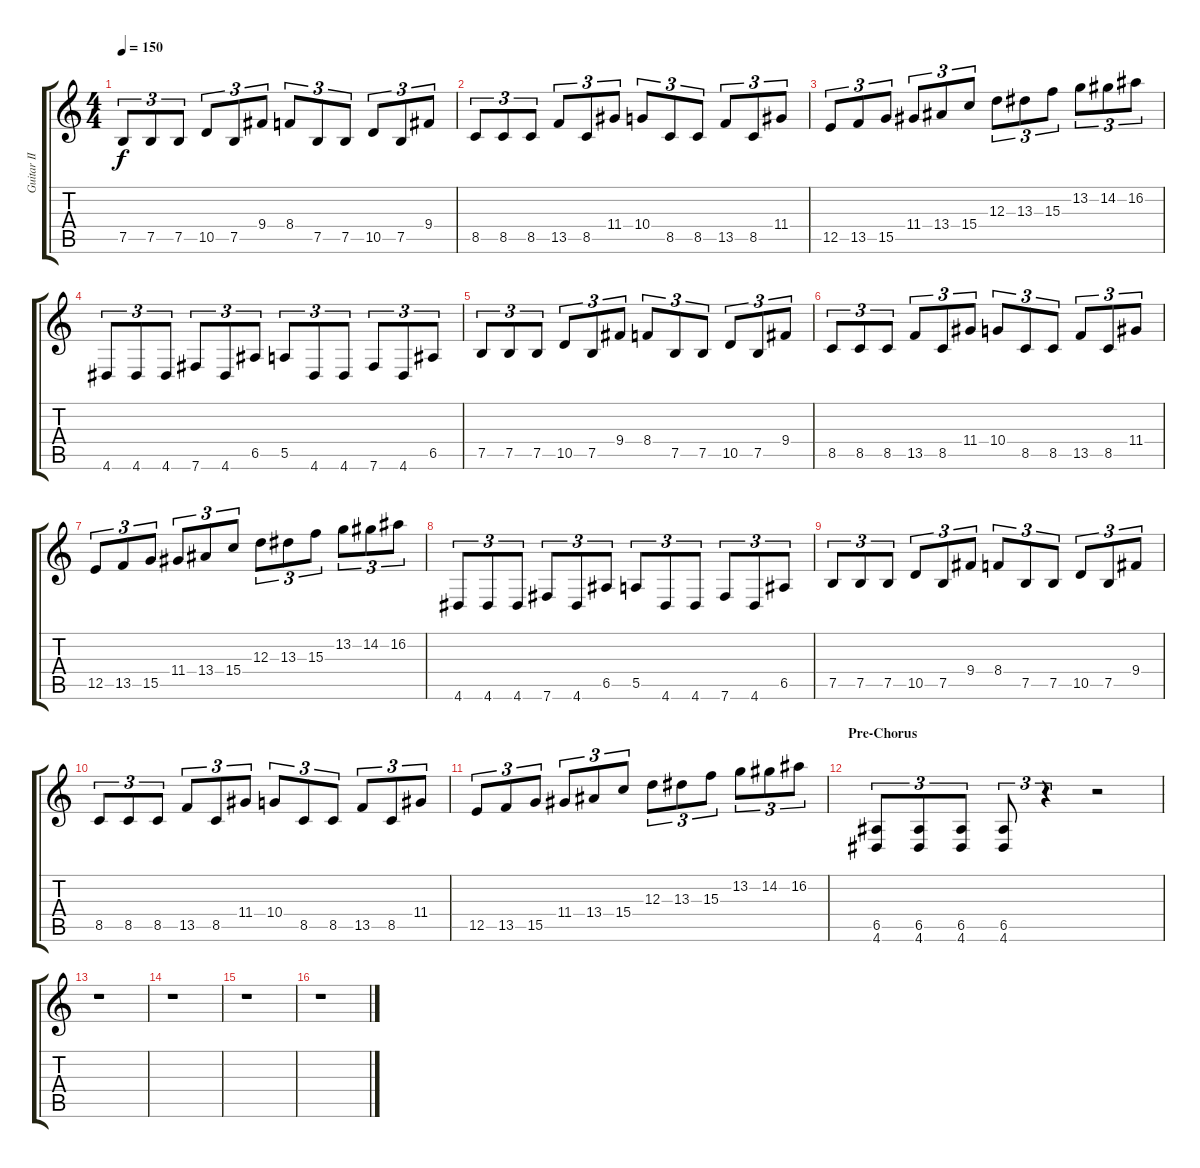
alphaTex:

\track ("Guitar II" "Guitar II") {instrument distortionguitar}
\staff {score tabs}
\tuning (B3 Gb3 D3 A2 E2 B1) {hide}
\ts (4 4)
\tempo 150
\clef g2
\ks c
7.5.8{tu (3 2) dy f} 7.5.8{tu (3 2)} 7.5.8{tu (3 2)} 10.5.8{tu (3 2)} 7.5.8{tu (3 2)} 9.4.8{tu (3 2)} 8.4.8{tu (3 2)} 7.5.8{tu (3 2)} 7.5.8{tu (3 2)} 10.5.8{tu (3 2)} 7.5.8{tu (3 2)} 9.4.8{tu (3 2)} |
8.5.8{tu (3 2)} 8.5.8{tu (3 2)} 8.5.8{tu (3 2)} 13.5.8{tu (3 2)} 8.5.8{tu (3 2)} 11.4.8{tu (3 2)} 10.4.8{tu (3 2)} 8.5.8{tu (3 2)} 8.5.8{tu (3 2)} 13.5.8{tu (3 2)} 8.5.8{tu (3 2)} 11.4.8{tu (3 2)} |
12.5.8{tu (3 2)} 13.5.8{tu (3 2)} 15.5.8{tu (3 2)} 11.4.8{tu (3 2)} 13.4.8{tu (3 2)} 15.4.8{tu (3 2)} 12.3.8{tu (3 2)} 13.3.8{tu (3 2)} 15.3.8{tu (3 2)} 13.2.8{tu (3 2)} 14.2.8{tu (3 2)} 16.2.8{tu (3 2)} |
4.6.8{tu (3 2)} 4.6.8{tu (3 2)} 4.6.8{tu (3 2)} 7.6.8{tu (3 2)} 4.6.8{tu (3 2)} 6.5.8{tu (3 2)} 5.5.8{tu (3 2)} 4.6.8{tu (3 2)} 4.6.8{tu (3 2)} 7.6.8{tu (3 2)} 4.6.8{tu (3 2)} 6.5.8{tu (3 2)} |
7.5.8{tu (3 2)} 7.5.8{tu (3 2)} 7.5.8{tu (3 2)} 10.5.8{tu (3 2)} 7.5.8{tu (3 2)} 9.4.8{tu (3 2)} 8.4.8{tu (3 2)} 7.5.8{tu (3 2)} 7.5.8{tu (3 2)} 10.5.8{tu (3 2)} 7.5.8{tu (3 2)} 9.4.8{tu (3 2)} |
8.5.8{tu (3 2)} 8.5.8{tu (3 2)} 8.5.8{tu (3 2)} 13.5.8{tu (3 2)} 8.5.8{tu (3 2)} 11.4.8{tu (3 2)} 10.4.8{tu (3 2)} 8.5.8{tu (3 2)} 8.5.8{tu (3 2)} 13.5.8{tu (3 2)} 8.5.8{tu (3 2)} 11.4.8{tu (3 2)} |
12.5.8{tu (3 2)} 13.5.8{tu (3 2)} 15.5.8{tu (3 2)} 11.4.8{tu (3 2)} 13.4.8{tu (3 2)} 15.4.8{tu (3 2)} 12.3.8{tu (3 2)} 13.3.8{tu (3 2)} 15.3.8{tu (3 2)} 13.2.8{tu (3 2)} 14.2.8{tu (3 2)} 16.2.8{tu (3 2)} |
4.6.8{tu (3 2)} 4.6.8{tu (3 2)} 4.6.8{tu (3 2)} 7.6.8{tu (3 2)} 4.6.8{tu (3 2)} 6.5.8{tu (3 2)} 5.5.8{tu (3 2)} 4.6.8{tu (3 2)} 4.6.8{tu (3 2)} 7.6.8{tu (3 2)} 4.6.8{tu (3 2)} 6.5.8{tu (3 2)} |
7.5.8{tu (3 2)} 7.5.8{tu (3 2)} 7.5.8{tu (3 2)} 10.5.8{tu (3 2)} 7.5.8{tu (3 2)} 9.4.8{tu (3 2)} 8.4.8{tu (3 2)} 7.5.8{tu (3 2)} 7.5.8{tu (3 2)} 10.5.8{tu (3 2)} 7.5.8{tu (3 2)} 9.4.8{tu (3 2)} |
8.5.8{tu (3 2)} 8.5.8{tu (3 2)} 8.5.8{tu (3 2)} 13.5.8{tu (3 2)} 8.5.8{tu (3 2)} 11.4.8{tu (3 2)} 10.4.8{tu (3 2)} 8.5.8{tu (3 2)} 8.5.8{tu (3 2)} 13.5.8{tu (3 2)} 8.5.8{tu (3 2)} 11.4.8{tu (3 2)} |
12.5.8{tu (3 2)} 13.5.8{tu (3 2)} 15.5.8{tu (3 2)} 11.4.8{tu (3 2)} 13.4.8{tu (3 2)} 15.4.8{tu (3 2)} 12.3.8{tu (3 2)} 13.3.8{tu (3 2)} 15.3.8{tu (3 2)} 13.2.8{tu (3 2)} 14.2.8{tu (3 2)} 16.2.8{tu (3 2)} |
\section ("" "Pre-Chorus")
(6.5 4.6).8{tu (3 2)} (6.5 4.6).8{tu (3 2)} (6.5 4.6).8{tu (3 2)} (6.5 4.6).8{tu (3 2)} r.4{tu (3 2)} r.2 |
r.1 |
r.1 |
r.1 |
r.1
